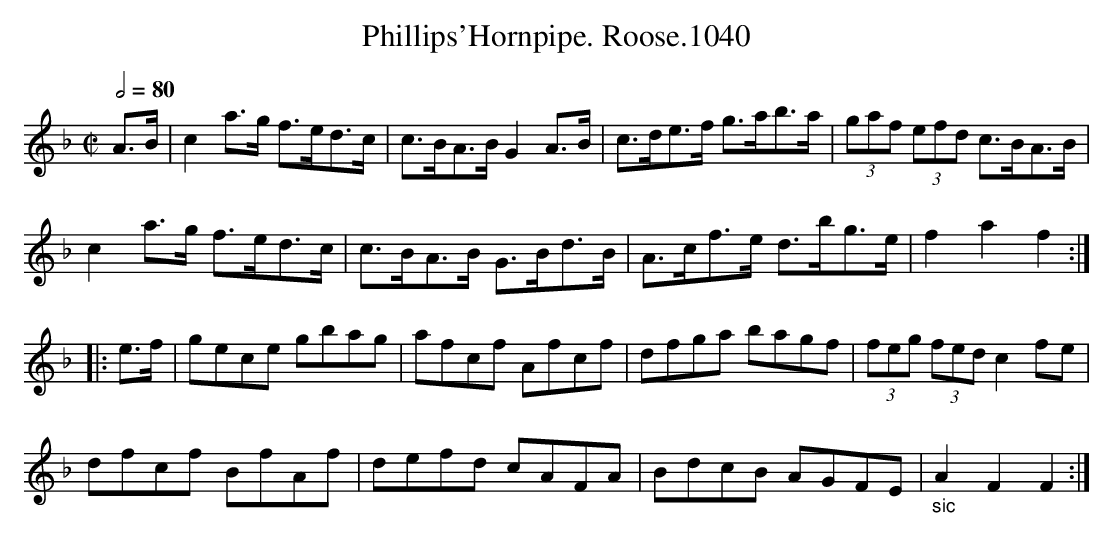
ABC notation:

X:1
T:Phillips'Hornpipe. Roose.1040
M:C|
L:1/8
Q:1/2=80
K:F
A>B|c2a>g f>ed>c|c>BA>B G2 A>B|c>de>f g>ab>a|(3gaf (3efd c>BA>B|
c2a>g f>ed>c|c>BA>B G>Bd>B|A>cf>e d>bg>e|f2a2f2:|
|:e>f|gece gbag|afcf Afcf|dfga bagf|(3feg (3fed c2fe|
dfcf BfAf|defd cAFA|BdcB AGFE|"_sic"A2F2F2:|
